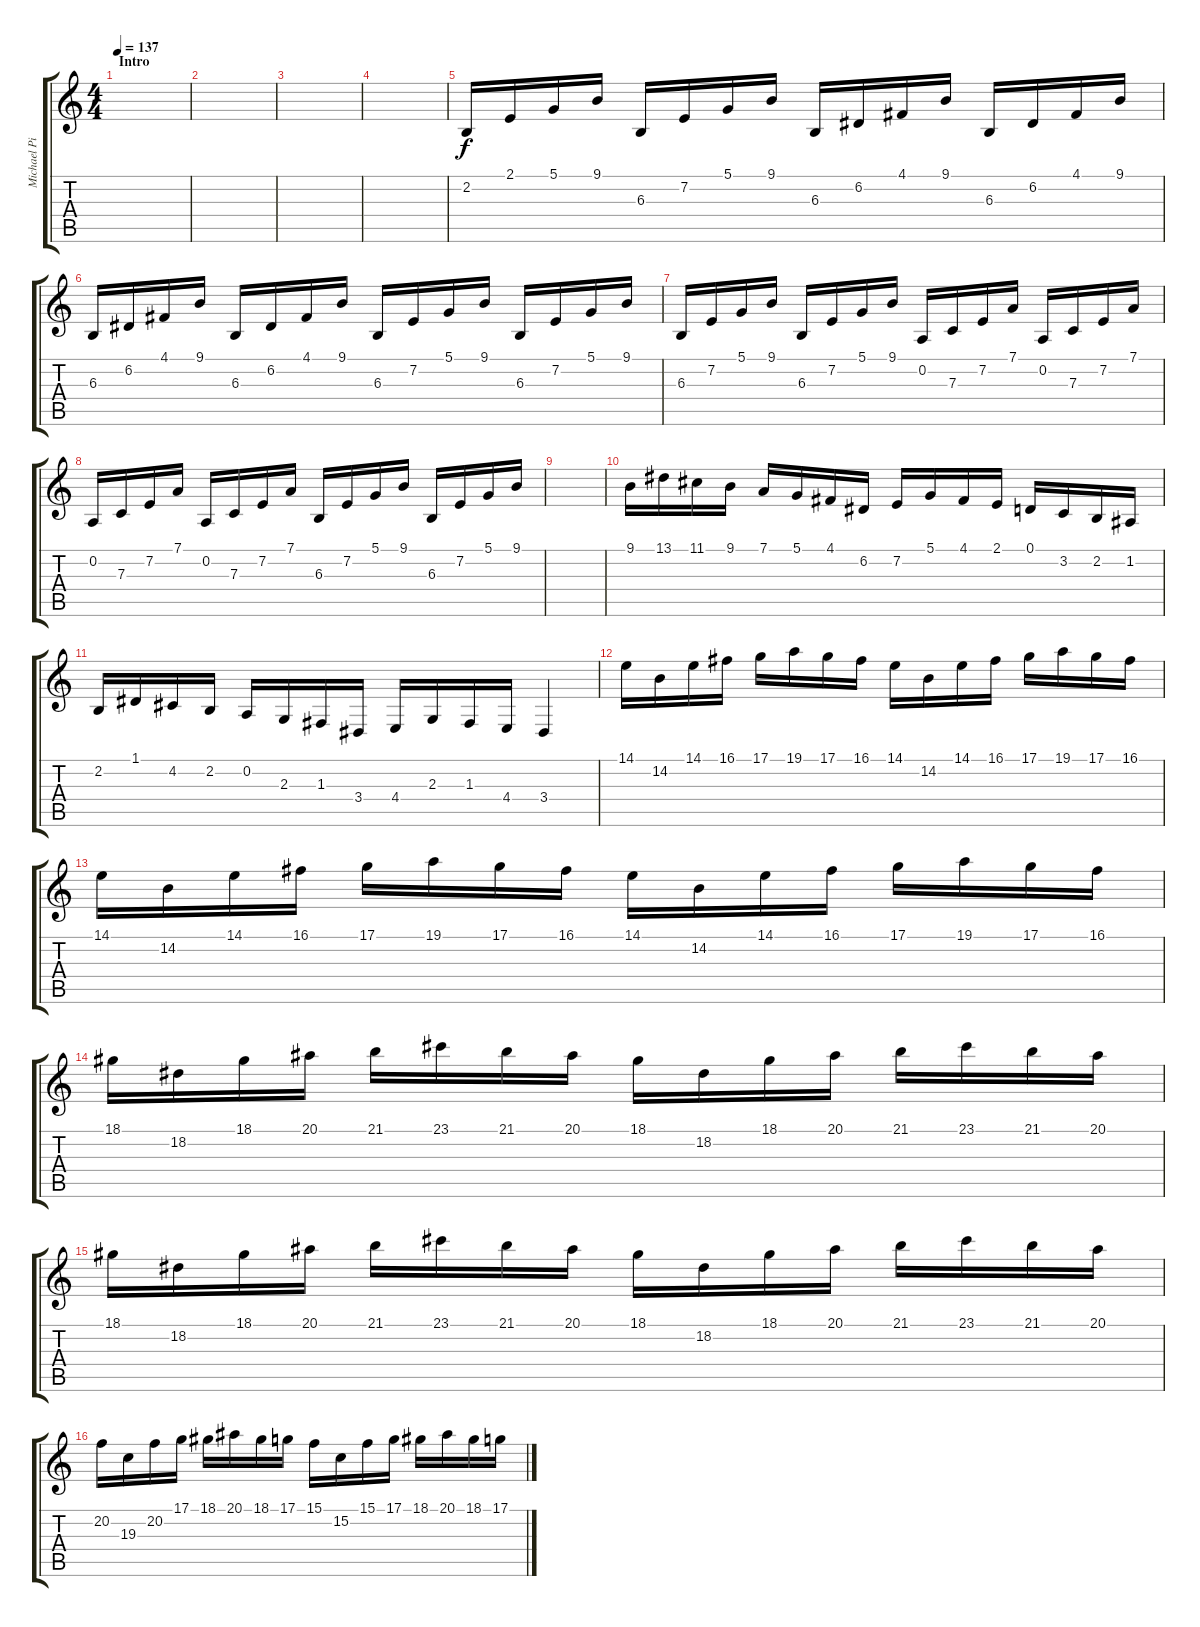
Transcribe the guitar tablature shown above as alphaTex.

\track ("Michael Pinella Lead" "Michael Pi") {instrument harpsichord}
\staff {score tabs}
\tuning (D4 A3 F3 C3 G2 D2) {hide}
\ts (4 4)
\section ("" "Intro")
\tempo 137
\clef g2
\ks c
|
|
|
|
2.2.16 2.1.16 5.1.16 9.1.16 6.3.16 7.2.16 5.1.16 9.1.16 6.3.16 6.2.16 4.1.16 9.1.16 6.3.16 6.2.16 4.1.16 9.1.16 |
6.3.16 6.2.16 4.1.16 9.1.16 6.3.16 6.2.16 4.1.16 9.1.16 6.3.16 7.2.16 5.1.16 9.1.16 6.3.16 7.2.16 5.1.16 9.1.16 |
6.3.16 7.2.16 5.1.16 9.1.16 6.3.16 7.2.16 5.1.16 9.1.16 0.2.16 7.3.16 7.2.16 7.1.16 0.2.16 7.3.16 7.2.16 7.1.16 |
0.2.16 7.3.16 7.2.16 7.1.16 0.2.16 7.3.16 7.2.16 7.1.16 6.3.16 7.2.16 5.1.16 9.1.16 6.3.16 7.2.16 5.1.16 9.1.16 |
|
9.1.16 13.1.16 11.1.16 9.1.16 7.1.16 5.1.16 4.1.16 6.2.16 7.2.16 5.1.16 4.1.16 2.1.16 0.1.16 3.2.16 2.2.16 1.2.16 |
2.2.16 1.1.16 4.2.16 2.2.16 0.2.16 2.3.16 1.3.16 3.4.16 4.4.16 2.3.16 1.3.16 4.4.16 3.4.4 |
14.1.16 14.2.16 14.1.16 16.1.16 17.1.16 19.1.16 17.1.16 16.1.16 14.1.16 14.2.16 14.1.16 16.1.16 17.1.16 19.1.16 17.1.16 16.1.16 |
14.1.16 14.2.16 14.1.16 16.1.16 17.1.16 19.1.16 17.1.16 16.1.16 14.1.16 14.2.16 14.1.16 16.1.16 17.1.16 19.1.16 17.1.16 16.1.16 |
18.1.16 18.2.16 18.1.16 20.1.16 21.1.16 23.1.16 21.1.16 20.1.16 18.1.16 18.2.16 18.1.16 20.1.16 21.1.16 23.1.16 21.1.16 20.1.16 |
18.1.16 18.2.16 18.1.16 20.1.16 21.1.16 23.1.16 21.1.16 20.1.16 18.1.16 18.2.16 18.1.16 20.1.16 21.1.16 23.1.16 21.1.16 20.1.16 |
20.2.16 19.3.16 20.2.16 17.1.16 18.1.16 20.1.16 18.1.16 17.1.16 15.1.16 15.2.16 15.1.16 17.1.16 18.1.16 20.1.16 18.1.16 17.1.16
